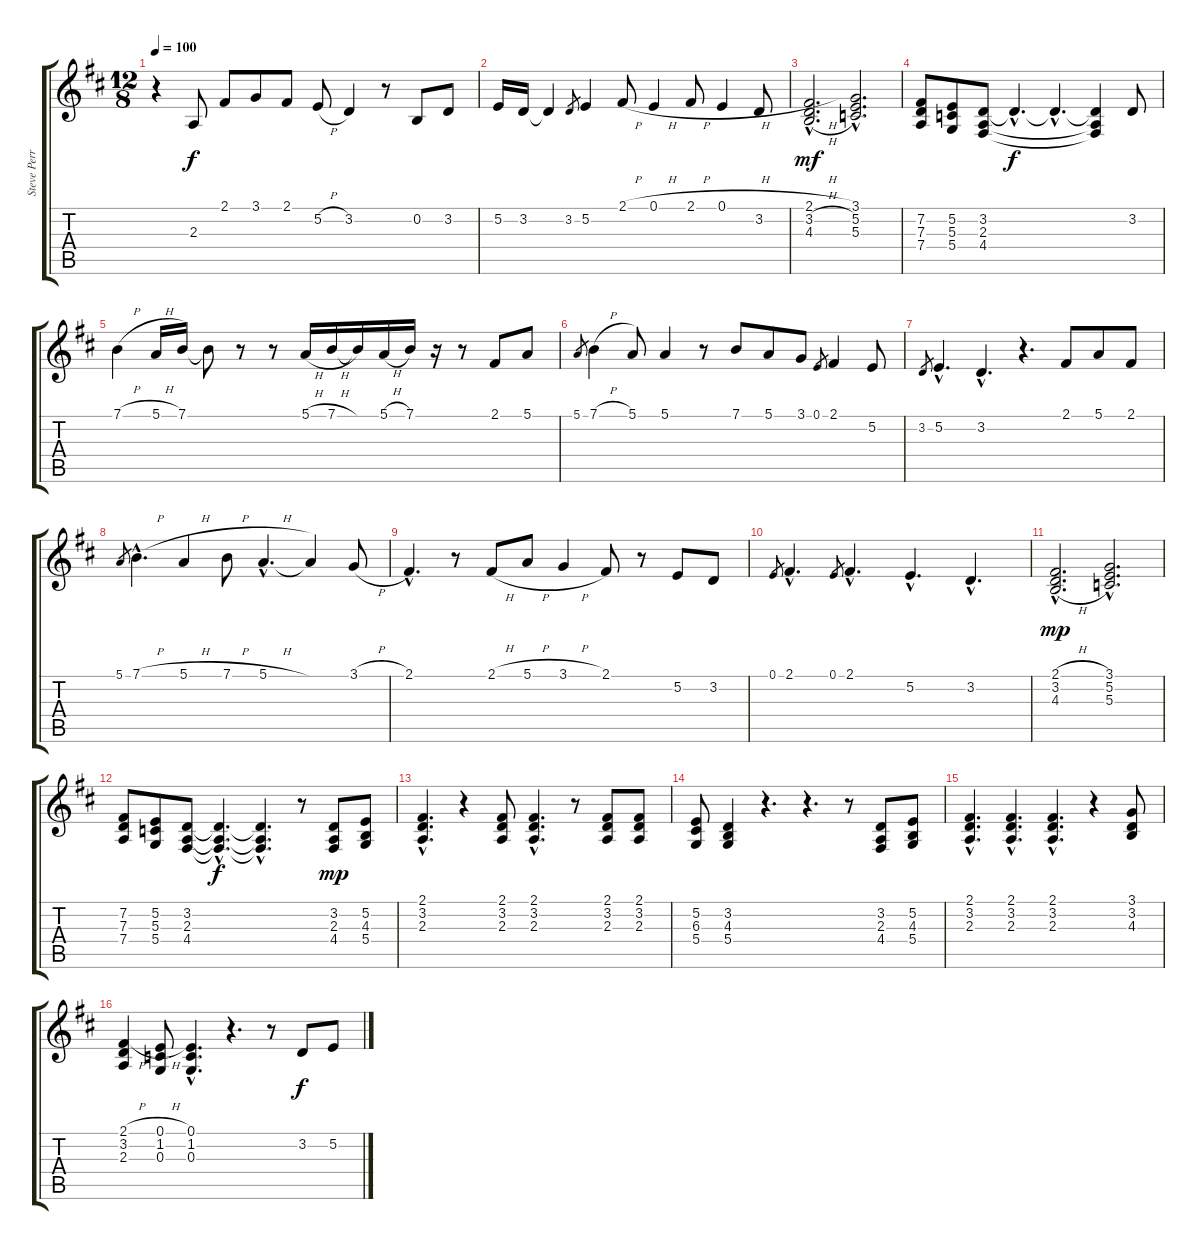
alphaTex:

\track ("Steve Perry" "Steve Perr") {instrument synthvoice}
\staff {score tabs}
\tuning (E4 B3 G3 D3 A2 E2) {hide}
\ts (12 8)
\tempo 100
\clef g2
\ks d
r.4{dy f} 2.3.8 2.1.8 3.1.8 2.1.8 5.2{h}.8 3.2.4 r.8 0.2.8 3.2.8 |
5.2.16 3.2.16 3.2{t}.4 3.2.8{gr} 5.2.4 2.1{h}.8 0.1{h}.4 2.1{h}.8 0.1{h}.4 3.2.8 |
(2.1{h hac} 3.2{h hac} 4.3{h hac}).2{d dy mf} (3.1{hac} 5.2{hac} 5.3{hac}).2{d} |
(7.2 7.3 7.4).8 (5.2 5.3 5.4).8 (3.2 2.3 4.4).8 3.2{hac t}.4{d dy f} 3.2{hac t}.4{d} (3.2{t} 2.3{t} 4.4{t}).4 3.2.8 |
7.1{h}.4 5.1{h}.16 7.1.16 7.1{t}.8 r.8 r.8 5.1{h}.16 7.1{h}.16 7.1{t}.16 5.1{h}.16 7.1.16 r.16 r.8 2.1.8 5.1.8 |
5.1.8{gr} 7.1{h}.4 5.1.8 5.1.4 r.8 7.1.8 5.1.8 3.1.8 0.1.8{gr} 2.1.4 5.2.8 |
3.2.8{gr} 5.2{hac}.4{d} 3.2{hac}.4{d} r.4{d} 2.1.8 5.1.8 2.1.8 |
5.1.8{gr} 7.1{h hac}.4{d} 5.1{h}.4 7.1{h}.8 5.1{h hac}.4{d} 5.1{t}.4 3.1{h}.8 |
2.1{hac}.4{d} r.8 2.1{h}.8 5.1{h}.8 3.1{h}.4 2.1.8 r.8 5.2.8 3.2.8 |
0.1.8{gr} 2.1{hac}.4{d} 0.1.8{gr} 2.1{hac}.4{d} 5.2{hac}.4{d} 3.2{hac}.4{d} |
(2.1{h hac} 3.2{h hac} 4.3{h hac}).2{d dy mp} (3.1{hac} 5.2{hac} 5.3{hac}).2{d} |
(7.2 7.3 7.4).8 (5.2 5.3 5.4).8 (3.2 2.3 4.4).8 (3.2{hac t} 2.3{hac t} 4.4{hac t}).4{d dy f} (3.2{hac t} 2.3{hac t} 4.4{hac t}).4{d} r.8 (3.2 2.3 4.4).8{dy mp} (5.2 4.3 5.4).8 |
(2.1{hac} 3.2{hac} 2.3{hac}).4{d} r.4 (2.1 3.2 2.3).8 (2.1{hac} 3.2{hac} 2.3{hac}).4{d} r.8 (2.1 3.2 2.3).8 (2.1 3.2 2.3).8 |
(5.2 6.3 5.4).8 (3.2 4.3 5.4).4 r.4{d} r.4{d} r.8 (3.2 2.3 4.4).8 (5.2 4.3 5.4).8 |
(2.1{hac} 3.2{hac} 2.3{hac}).4{d} (2.1{hac} 3.2{hac} 2.3{hac}).4{d} (2.1{hac} 3.2{hac} 2.3{hac}).4{d} r.4 (3.1 3.2 4.3).8 |
(2.1{h} 3.2 2.3).4 (0.1{h} 1.2 0.3).8 (0.1{hac} 1.2{hac} 0.3{hac}).4{d} r.4{d} r.8 3.2.8{dy f} 5.2.8
